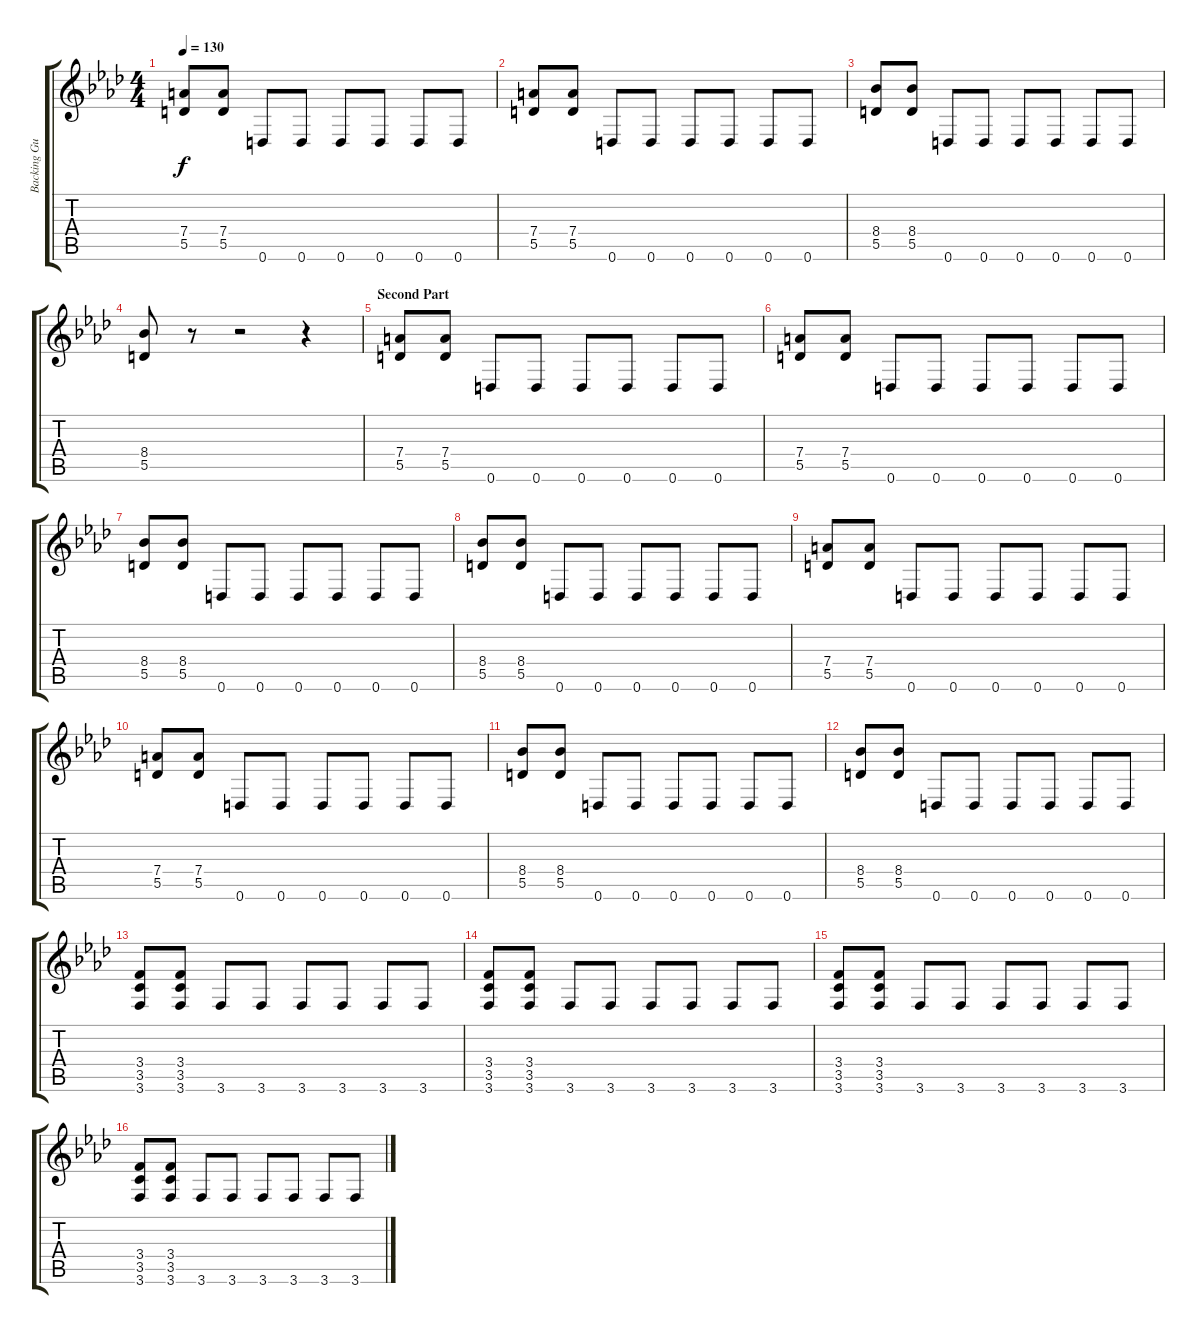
\track ("Backing Guitar" "Backing Gu") {instrument distortionguitar}
\staff {score tabs}
\tuning (E4 B3 G3 D3 A2 D2) {hide}
\ts (4 4)
\tempo 130
\clef g2
\ks ab
(7.4 5.5).8{dy f} (7.4 5.5).8 0.6.8 0.6.8 0.6.8 0.6.8 0.6.8 0.6.8 |
(7.4 5.5).8 (7.4 5.5).8 0.6.8 0.6.8 0.6.8 0.6.8 0.6.8 0.6.8 |
(8.4 5.5).8 (8.4 5.5).8 0.6.8 0.6.8 0.6.8 0.6.8 0.6.8 0.6.8 |
(8.4 5.5).8 r.8 r.2 r.4 |
\section ("" "Second Part ")
(7.4 5.5).8 (7.4 5.5).8 0.6.8 0.6.8 0.6.8 0.6.8 0.6.8 0.6.8 |
(7.4 5.5).8 (7.4 5.5).8 0.6.8 0.6.8 0.6.8 0.6.8 0.6.8 0.6.8 |
(8.4 5.5).8 (8.4 5.5).8 0.6.8 0.6.8 0.6.8 0.6.8 0.6.8 0.6.8 |
(8.4 5.5).8 (8.4 5.5).8 0.6.8 0.6.8 0.6.8 0.6.8 0.6.8 0.6.8 |
(7.4 5.5).8 (7.4 5.5).8 0.6.8 0.6.8 0.6.8 0.6.8 0.6.8 0.6.8 |
(7.4 5.5).8 (7.4 5.5).8 0.6.8 0.6.8 0.6.8 0.6.8 0.6.8 0.6.8 |
(8.4 5.5).8 (8.4 5.5).8 0.6.8 0.6.8 0.6.8 0.6.8 0.6.8 0.6.8 |
(8.4 5.5).8 (8.4 5.5).8 0.6.8 0.6.8 0.6.8 0.6.8 0.6.8 0.6.8 |
(3.4 3.5 3.6).8 (3.4 3.5 3.6).8 3.6.8 3.6.8 3.6.8 3.6.8 3.6.8 3.6.8 |
(3.4 3.5 3.6).8 (3.4 3.5 3.6).8 3.6.8 3.6.8 3.6.8 3.6.8 3.6.8 3.6.8 |
(3.4 3.5 3.6).8 (3.4 3.5 3.6).8 3.6.8 3.6.8 3.6.8 3.6.8 3.6.8 3.6.8 |
(3.4 3.5 3.6).8 (3.4 3.5 3.6).8 3.6.8 3.6.8 3.6.8 3.6.8 3.6.8 3.6.8
